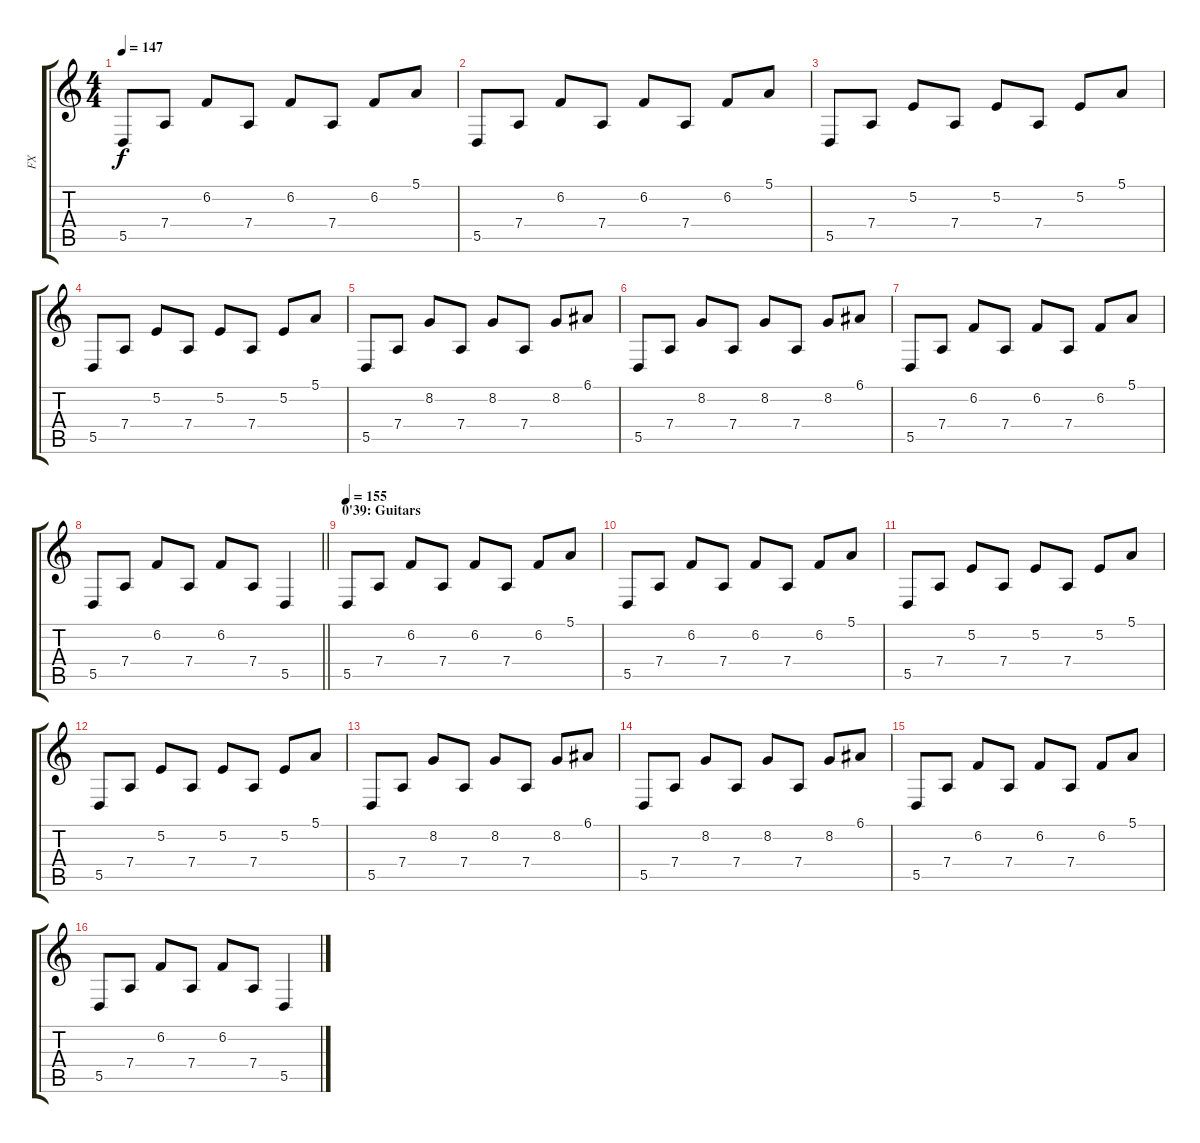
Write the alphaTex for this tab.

\track ("FX" "FX") {instrument fx1rain}
\staff {score tabs}
\tuning (E4 B3 G3 D3 A2 E2) {hide}
\ts (4 4)
\tempo 147
\clef g2
\ks c
5.5.8{dy f} 7.4.8 6.2.8 7.4.8 6.2.8 7.4.8 6.2.8 5.1.8 |
5.5.8 7.4.8 6.2.8 7.4.8 6.2.8 7.4.8 6.2.8 5.1.8 |
5.5.8 7.4.8 5.2.8 7.4.8 5.2.8 7.4.8 5.2.8 5.1.8 |
5.5.8 7.4.8 5.2.8 7.4.8 5.2.8 7.4.8 5.2.8 5.1.8 |
5.5.8 7.4.8 8.2.8 7.4.8 8.2.8 7.4.8 8.2.8 6.1.8 |
5.5.8 7.4.8 8.2.8 7.4.8 8.2.8 7.4.8 8.2.8 6.1.8 |
5.5.8 7.4.8 6.2.8 7.4.8 6.2.8 7.4.8 6.2.8 5.1.8 |
\barLineRight lightlight
5.5.8 7.4.8 6.2.8 7.4.8 6.2.8 7.4.8 5.5.4 |
\section ("" "0'39: Guitars")
\tempo 155
5.5.8 7.4.8 6.2.8 7.4.8 6.2.8 7.4.8 6.2.8 5.1.8 |
5.5.8 7.4.8 6.2.8 7.4.8 6.2.8 7.4.8 6.2.8 5.1.8 |
5.5.8 7.4.8 5.2.8 7.4.8 5.2.8 7.4.8 5.2.8 5.1.8 |
5.5.8 7.4.8 5.2.8 7.4.8 5.2.8 7.4.8 5.2.8 5.1.8 |
5.5.8 7.4.8 8.2.8 7.4.8 8.2.8 7.4.8 8.2.8 6.1.8 |
5.5.8 7.4.8 8.2.8 7.4.8 8.2.8 7.4.8 8.2.8 6.1.8 |
5.5.8 7.4.8 6.2.8 7.4.8 6.2.8 7.4.8 6.2.8 5.1.8 |
5.5.8 7.4.8 6.2.8 7.4.8 6.2.8 7.4.8 5.5.4
